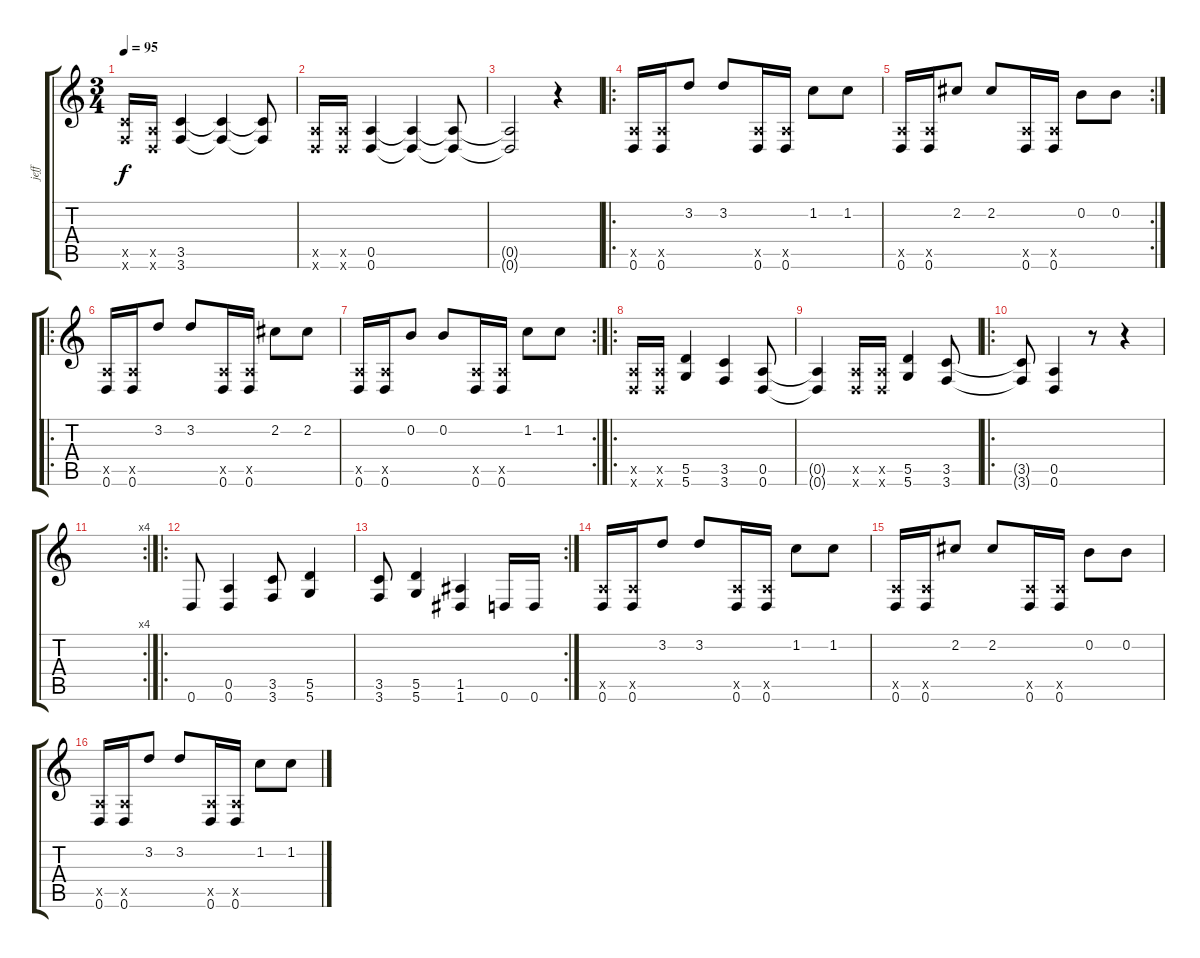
\track ("jeff" "jeff") {instrument distortionguitar}
\staff {score tabs}
\tuning (E4 B3 G3 D3 A2 D2) {hide}
\ts (3 4)
\tempo 95
\clef g2
\ks c
(3.5{x} 3.6{x}).16{dy f} (0.5{x} 0.6{x}).16 (3.5 3.6).4 (3.5{t} 3.6{t}).4 (3.5{t} 3.6{t}).8 |
(0.5{x} 0.6{x}).16 (0.5{x} 0.6{x}).16 (0.5 0.6).4 (0.5{t} 0.6{t}).4 (0.5{t} 0.6{t}).8 |
(0.5{t} 0.6{t}).2 r.4 |
\ro
(0.5{x} 0.6).16 (0.5{x} 0.6).16 3.2.8 3.2.8 (0.5{x} 0.6).16 (0.5{x} 0.6).16 1.2.8 1.2.8 |
\rc 2
(0.5{x} 0.6).16 (0.5{x} 0.6).16 2.2.8 2.2.8 (0.5{x} 0.6).16 (0.5{x} 0.6).16 0.2.8 0.2.8 |
\ro
(0.5{x} 0.6).16 (0.5{x} 0.6).16 3.2.8 3.2.8 (0.5{x} 0.6).16 (0.5{x} 0.6).16 2.2.8 2.2.8 |
\rc 2
(0.5{x} 0.6).16 (0.5{x} 0.6).16 0.2.8 0.2.8 (0.5{x} 0.6).16 (0.5{x} 0.6).16 1.2.8 1.2.8 |
\ro
(0.5{x} 0.6{x}).16 (0.5{x} 0.6{x}).16 (5.5 5.6).4 (3.5 3.6).4 (0.5 0.6).8 |
(0.5{t} 0.6{t}).4 (0.5{x} 0.6{x}).16 (0.5{x} 0.6{x}).16 (5.5 5.6).4 (3.5 3.6).8 |
\ro
(3.5{t} 3.6{t}).8 (0.5 0.6).4 r.8 r.4 |
\rc 4
|
\ro
0.6.8 (0.5 0.6).4 (3.5 3.6).8 (5.5 5.6).4 |
\rc 2
(3.5 3.6).8 (5.5 5.6).4 (1.5 1.6).4 0.6.16 0.6.16 |
(0.5{x} 0.6).16 (0.5{x} 0.6).16 3.2.8 3.2.8 (0.5{x} 0.6).16 (0.5{x} 0.6).16 1.2.8 1.2.8 |
(0.5{x} 0.6).16 (0.5{x} 0.6).16 2.2.8 2.2.8 (0.5{x} 0.6).16 (0.5{x} 0.6).16 0.2.8 0.2.8 |
(0.5{x} 0.6).16 (0.5{x} 0.6).16 3.2.8 3.2.8 (0.5{x} 0.6).16 (0.5{x} 0.6).16 1.2.8 1.2.8
